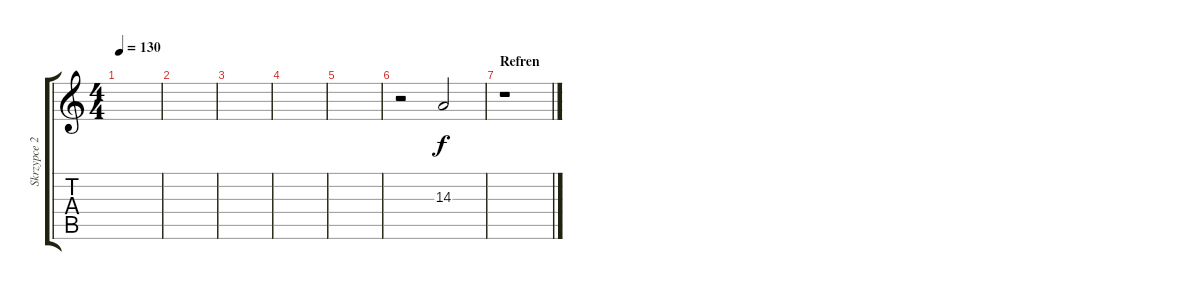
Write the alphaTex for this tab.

\track ("Skrzypce 2" "Skrzypce 2") {instrument stringensemble1}
\staff {score tabs}
\tuning (E4 B3 G3 D3 A2 E2) {hide}
\ts (4 4)
\tempo 130
\clef g2
\ks c
|
|
|
|
|
r.2 14.3.2{volume 9 instrument reversecymbal} |
\section ("" "Refren")
r.1
